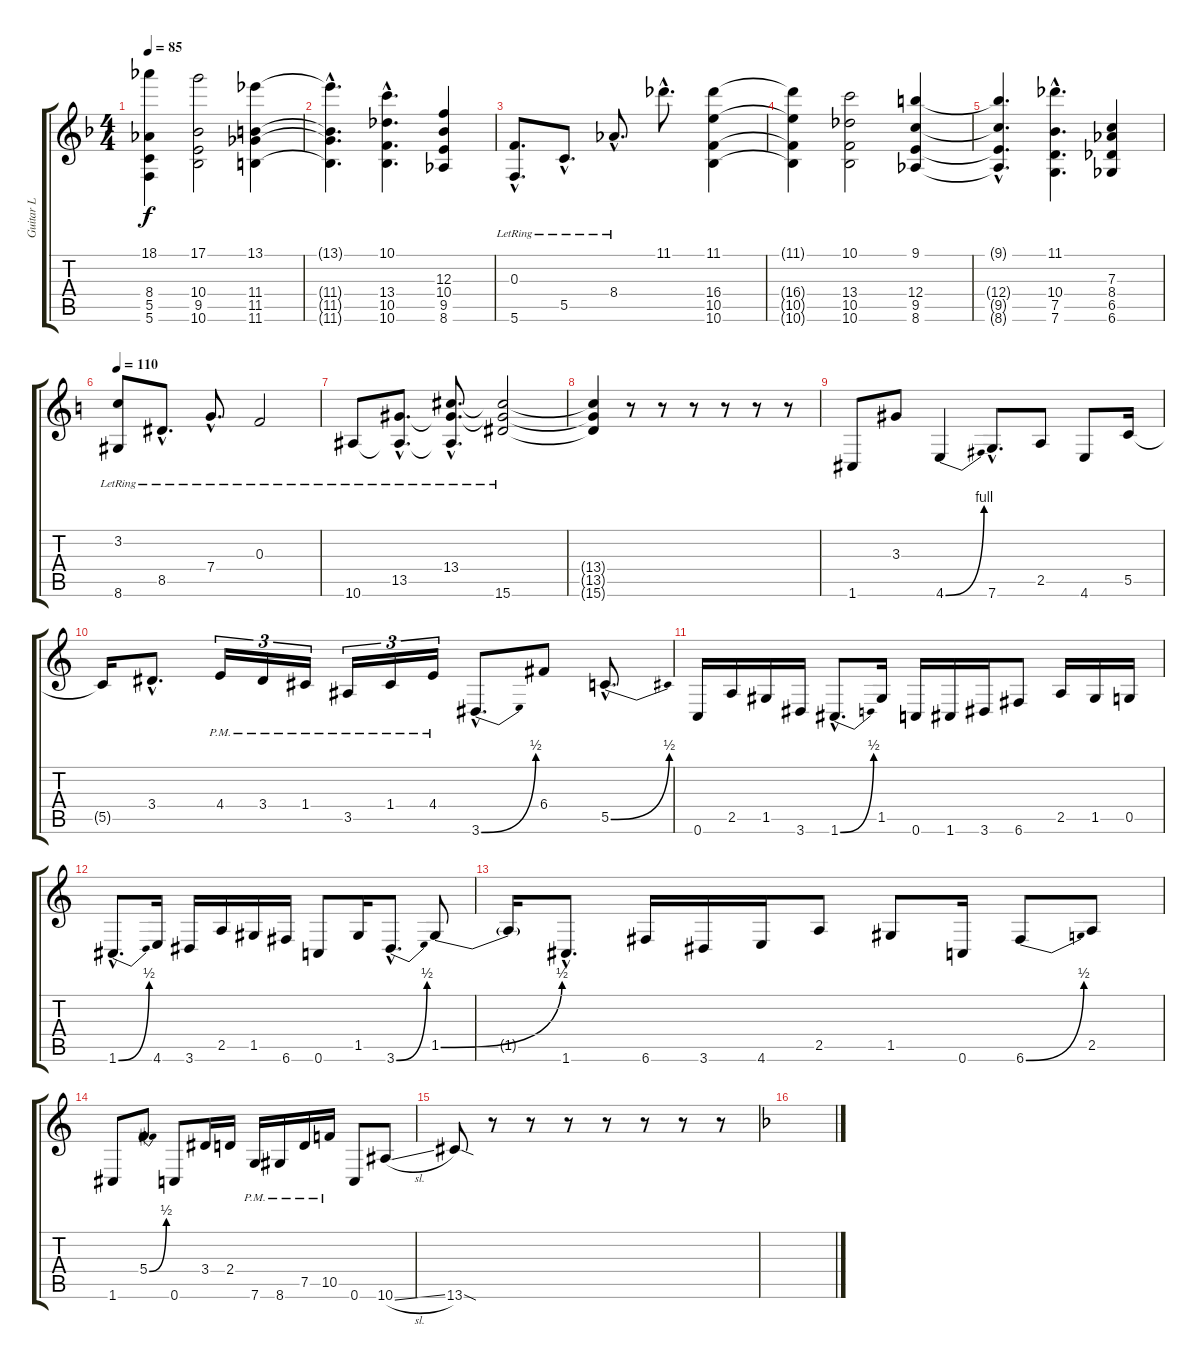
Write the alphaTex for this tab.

\track ("Guitar L" "Guitar L") {instrument distortionguitar}
\staff {score tabs}
\tuning (D4 A3 F3 C3 G2 C2) {hide}
\ts (4 4)
\tempo 85
\clef g2
\ks dminor
(18.1{t} 8.4{t} 5.5{t} 5.6{t}).4{dy f} (17.1 10.4 9.5 10.6).2 (13.1 11.4 11.5 11.6).4 |
(13.1{hac t} 11.4{hac t} 11.5{hac t} 11.6{hac t}).4{d} (10.1{hac} 13.4{hac} 10.5{hac} 10.6{hac}).4{d} (12.3 10.4 9.5 8.6).4 |
(0.3{hac lr} 5.6{hac lr}).8{d} 5.5{hac lr}.8{d} 8.4{hac lr}.8{d} 11.1{hac}.8{d} (11.1 16.4 10.5 10.6).4 |
(11.1{t} 16.4{t} 10.5{t} 10.6{t}).4 (10.1 13.4 10.5 10.6).2 (9.1 12.4 9.5 8.6).4 |
(9.1{hac t} 12.4{hac t} 9.5{hac t} 8.6{hac t}).4{d} (11.1{hac} 10.4{hac} 7.5{hac} 7.6{hac}).4{d} (7.3 8.4 6.5 6.6).4 |
\tempo 110
\ks c
(3.2{lr} 8.6{lr}).8 8.5{hac lr}.8{d} 7.4{hac lr}.8{d} 0.3{lr}.2 |
10.6{lr}.8 (13.5{hac lr} 10.6{hac t}).8{d} (13.4{hac lr} 13.5{hac t} 10.6{hac t}).8{d} (13.4{t} 13.5{t} 15.6{lr}).2 |
(13.4{t} 13.5{t} 15.6{t}).4 r.8 r.8 r.8 r.8 r.8 r.8 |
1.6.8 3.3.8 4.6{be (bend 0 0 60 4)}.4 7.6{hac}.8{d} 2.5.8 4.6.8 5.5.16 |
5.5{t}.16 3.4{hac}.8{d} 4.4{pm}.16{tu (3 2)} 3.4{pm}.16{tu (3 2)} 1.4{pm}.16{tu (3 2)} 3.5{pm}.16{tu (3 2)} 1.4{pm}.16{tu (3 2)} 4.4{pm}.16{tu (3 2)} 3.6{be (bend 0 0 60 2) hac}.8{d} 6.4.8 5.5{be (bend 0 0 60 2) hac}.8{d} |
0.6.16 2.5.16 1.5.16 3.6.16 1.6{be (bend 0 0 60 2) hac}.8{d} 1.5.16 0.6.16 1.6.16 3.6.16 6.6.8 2.5.16 1.5.16 0.5.16 |
1.6{be (bend 0 0 60 2) hac}.8{d} 4.6.16 3.6.16 2.5.16 1.5.16 6.6.16 0.6.8 1.5.16 3.6{be (bend 0 0 60 2) hac}.8{d} 1.5{be (bend 0 0 60 2)}.8 |
1.5{t}.16 1.6{hac}.8{d} 6.6.16 3.6.16 4.6.16 2.5.8 1.5.8 0.6.16 6.6{be (bend 0 0 60 2)}.8 2.5.8 |
1.6.8 5.4{be (bend 0 0 60 2)}.8 0.6.8 3.4.16 2.4.16 7.6{pm}.16 8.6{pm}.16 7.5{pm}.16 10.5{pm}.16 0.6.8 10.6{sl}.8 |
13.6{sod}.8 r.8 r.8 r.8 r.8 r.8 r.8 r.8 |
\ks dminor
